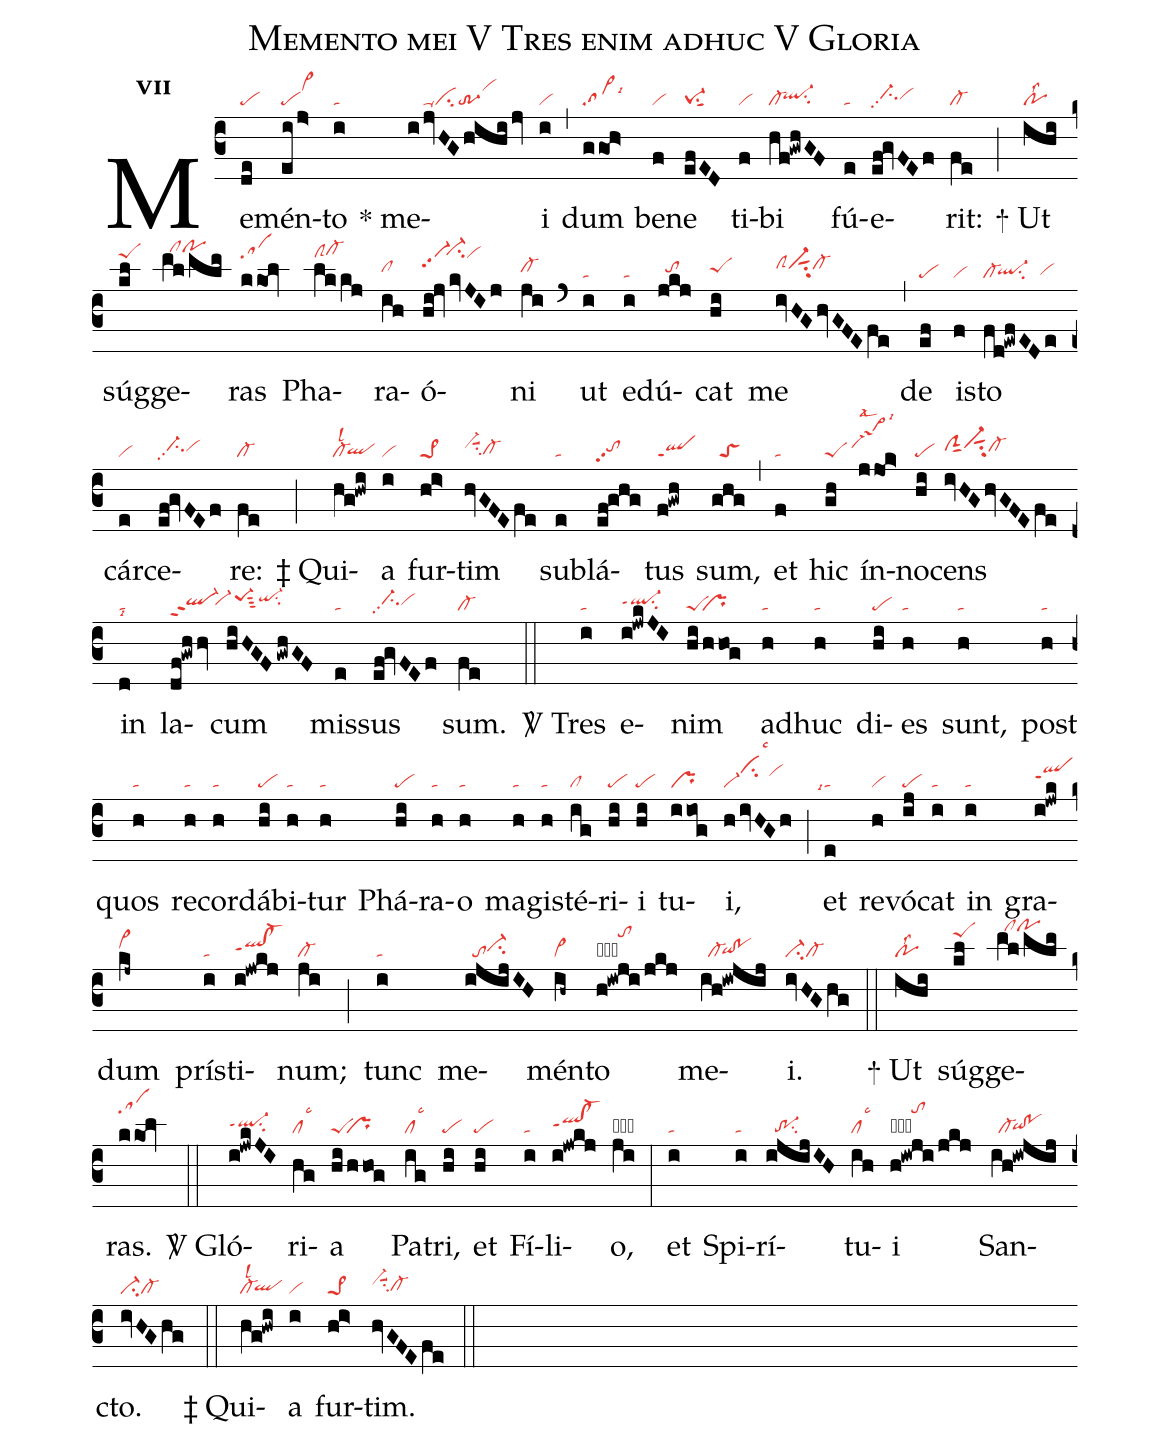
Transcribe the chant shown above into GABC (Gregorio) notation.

name:Memento mei V Tres enim adhuc V Gloria;
office-part:re;
mode:7;
nabc-lines:1;
%%
initial-style: 1;
name: Memento mei dum bene;
mode: 7;
office-part: Responsorium;
annotation: Resp.;
annotation: vii;
nabc-lines:1;
%%
(c3) Me(de|pe)mén(ei/j>|pevi>hk)to(i|ta) <sp>*</sp> me(i/jvHGhihi/jv|////ta-citr-3vihk)i(i|vi) (,) dum(ggo!h>|sa>lsi6) be(f|vi)ne(efED|pe-1su1sut1) ti(f|vi)bi(hf!gwhGF|cl-`ql-hhsu2) fú(e|ta)e(ef!gvFEf|//ci-hhpp2vihh)rit:(fe|cl-) (;)
<sp>+</sp> Ut(ihi|polss2) súg(kl|peShm)ge(ml/mlm|//clhppohp)ras(kkol|sahm) Pha(lkkj|clShmcl-hn)ra(ih|clhh)ó(hi!jv/kvJIj|vi-hjpp2`ci-hnvihm)ni(ji|cl-hh) (`) ut(i|ta) e(i|ta)dú(jkj|//tohh)cat(hi|peShh) me(ivHGhvGFEfe|clShivi-hisut1su2cl-hi) (,) de(ef|pe) is(f|vi)to(fd!ewfEDe|cl-`ql-hgsu2vihg) cár(e|vi)ce(ef!gvFEf|//ci-hhpp2vihh)re:(fe|cl-) (;)
<sp>‡</sp> Qui(hg!hwi|cl-lsl2`qlhg)a(i|vi) fur(hi>|pe>1)tim(hvGFEfe|vi-hisuu1su2cl-hg) su(e|ta)blá(ef!ghg|tohhpp2)tus(f!gwh|qlppt1) sum,(ghg|//toS) (,) et(f|ta) hic(gh|peS) ín(jjo!k>|``sa->1hilsal2lsi3)no(hi|pe)cens(ivHGhvGFEfe|clShhsut1vi-hisut1su2cl-hh) in(d|talsi8) la(df!gwhhv|ql-hhppt2`vi-hh)cum(hiHGF/gwhGF|//pe-1hisut3qi-hisu2) mis(e|ta)sus(ef!gvFEf|//ci-hhpp2vihh) sum.(fe|cl-) (::)

<sp>V/</sp> Tres(i|ta) e(i!jwkJI|ql-hhppt1su2)nim(hi/hhog|peS``pr) ad(h|ta)huc(h|ta) di(hi|pe)es(h|ta) sunt,(h|ta) post(h|ta) quos(h|ta) re(h|ta)cor(h|ta)dá(hi|pe)bi(h|ta)tur(h|ta) Phá(hi|pe)ra(h|ta)o(h|ta) ma(h|ta)gis(h|ta)té(ig|cl)ri(hi|pe)i(hi|pe) tu(iiog|pr)i,(h/ivHGh|vi-cihklsc3vihj) (;) et(e|``talsi7) re(h|vi)vó(ij|pe)cat(i|ta) in(i|ta) gra(i!jwk|qlhippt1)dum(kj~|vi>hi) prís(i|ta)ti(i!jwkj|qlhh!cl-hhppt1)num;(ji|cl-) (;) tunc(i|ta) me(ijijIH|//toci-hh)mén(ih~|vi>)to(h!iwji/jkj|qlhh!clppt1tohm) me(ih!iwjij|//cl-`qihg!pohg)i.(ivHGhg|ci-cl-) (::)
<sp>+</sp> Ut(ihi|polss2) súg(kl|peShm)ge(ml/mlm|//clhppohp)ras.(kkol|sahm) (::)

<sp>V/</sp> Gló(i!jwkJI|ql-hhppt1su2)ri(hg|cllsc3)a(hi/hhog|peS``pr) Pa(ig|cllsc3)tri,(hi|pe) et(hi|pe) Fí(i|ta)li(i!jwkj|qlhh!cl-hhppt1)o,(ji|vl-) (:) et(i|ta) Spi(i|ta)rí(ijijIH|//tr-1su2)tu(ih|cllsc3)i(h!iwji/jkj|qlhh!clppt1tohm) San(ih!iwjij|//cl-`qihg!pohg)cto.(ivHGhg|ci-cl-) (::)
<sp>‡</sp> Qui(hg!hwi|cl-lsl2`qlhg)a(i|vi) fur(hi>|pe>1)tim.(hvGFEfe|vi-hisuu1su2cl-hg) (::)
